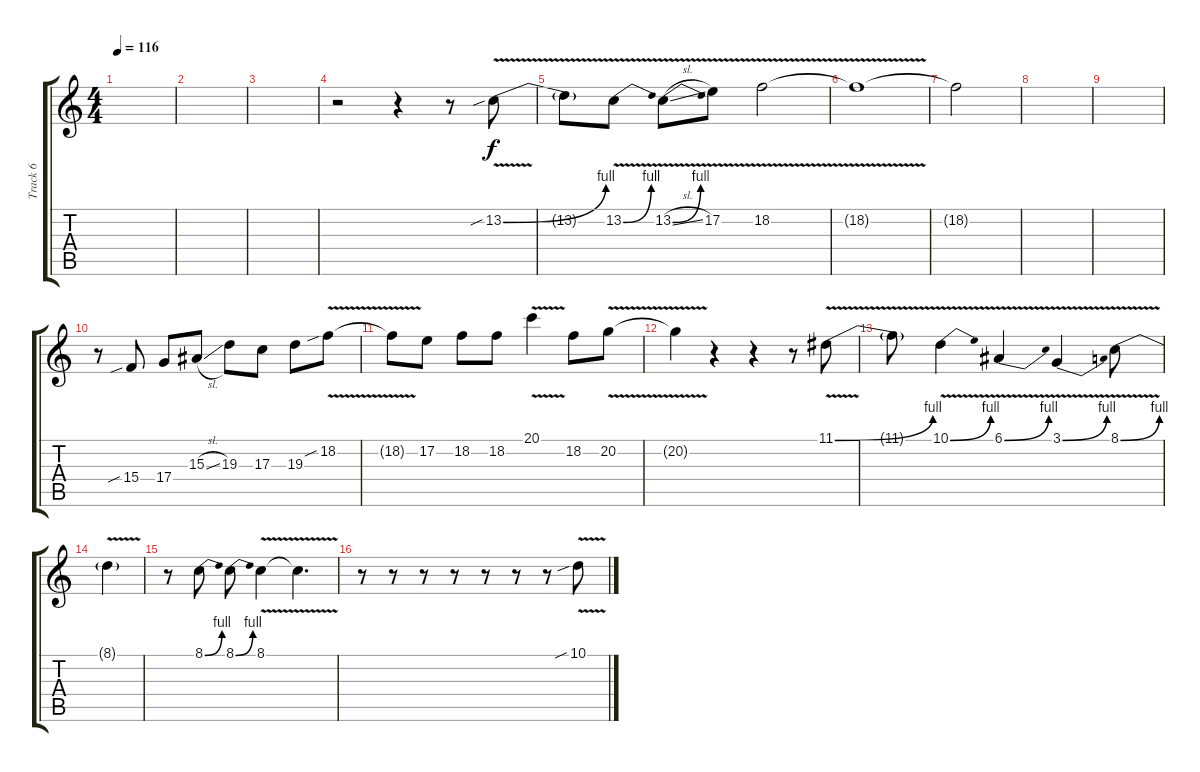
\track ("Track 6" "Track 6") {instrument altosax}
\staff {score tabs}
\tuning (E4 B3 G3 D3 A2 E2) {hide}
\ts (4 4)
\tempo 116
\clef g2
\ks c
|
|
|
r.2 r.4 r.8 13.2{be (bend 0 0 60 4) v sib}.8 |
13.2{t}.8 13.2{be (bend 0 0 60 4) v}.8 13.2{be (bend 0 0 60 4) v sl}.8 17.2{v}.8 18.2{v}.2 |
18.2{t}.1 |
18.2{t}.2 |
|
|
r.8 15.4{sib}.8 17.4.8 15.3{sl}.8 19.3.8 17.3.8 19.3.8 18.2{v sib}.8 |
18.2{t}.8 17.2.8 18.2.8 18.2.8 20.1{v}.4 18.2.8 20.2{v}.8 |
20.2{t}.4 r.4 r.4 r.8 11.1{be (bend 0 0 60 4) v}.8 |
11.1{t}.8 10.1{be (bend 0 0 60 4) v}.4 6.1{be (bend 0 0 60 4) v}.4 3.1{be (bend 0 0 60 4) v}.4 8.1{be (bend 0 0 60 4) v}.8 |
8.1{t}.4 |
r.8 8.1{be (bend 0 0 60 4)}.8 8.1{be (bend 0 0 60 4)}.8 8.1{v}.4 8.1{t}.4{d} |
r.8 r.8 r.8 r.8 r.8 r.8 r.8 10.1{v sib}.8
